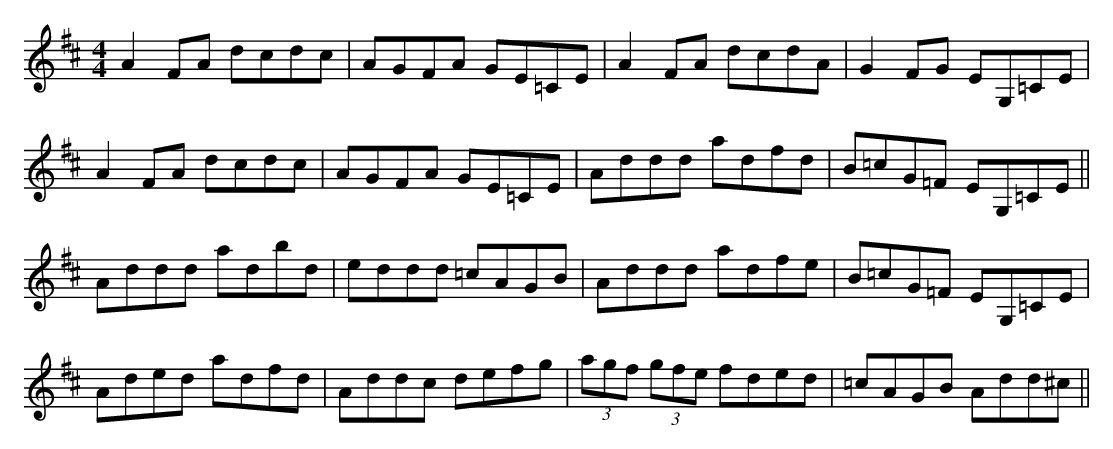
X:1
M:4/4
K:D
A2 FA dcdc|AGFA GE=CE|A2 FA dcdA|G2 FG EG,=CE|
A2 FA dcdc|AGFA GE=CE|Addd adfd|B=cG=F EG,=CE||
Addd adbd|eddd =cAGB|Addd adfe|B=cG=F EG,=CE|
Aded adfd|Addc defg|(3agf (3gfe fded|=cAGB Add^c||
